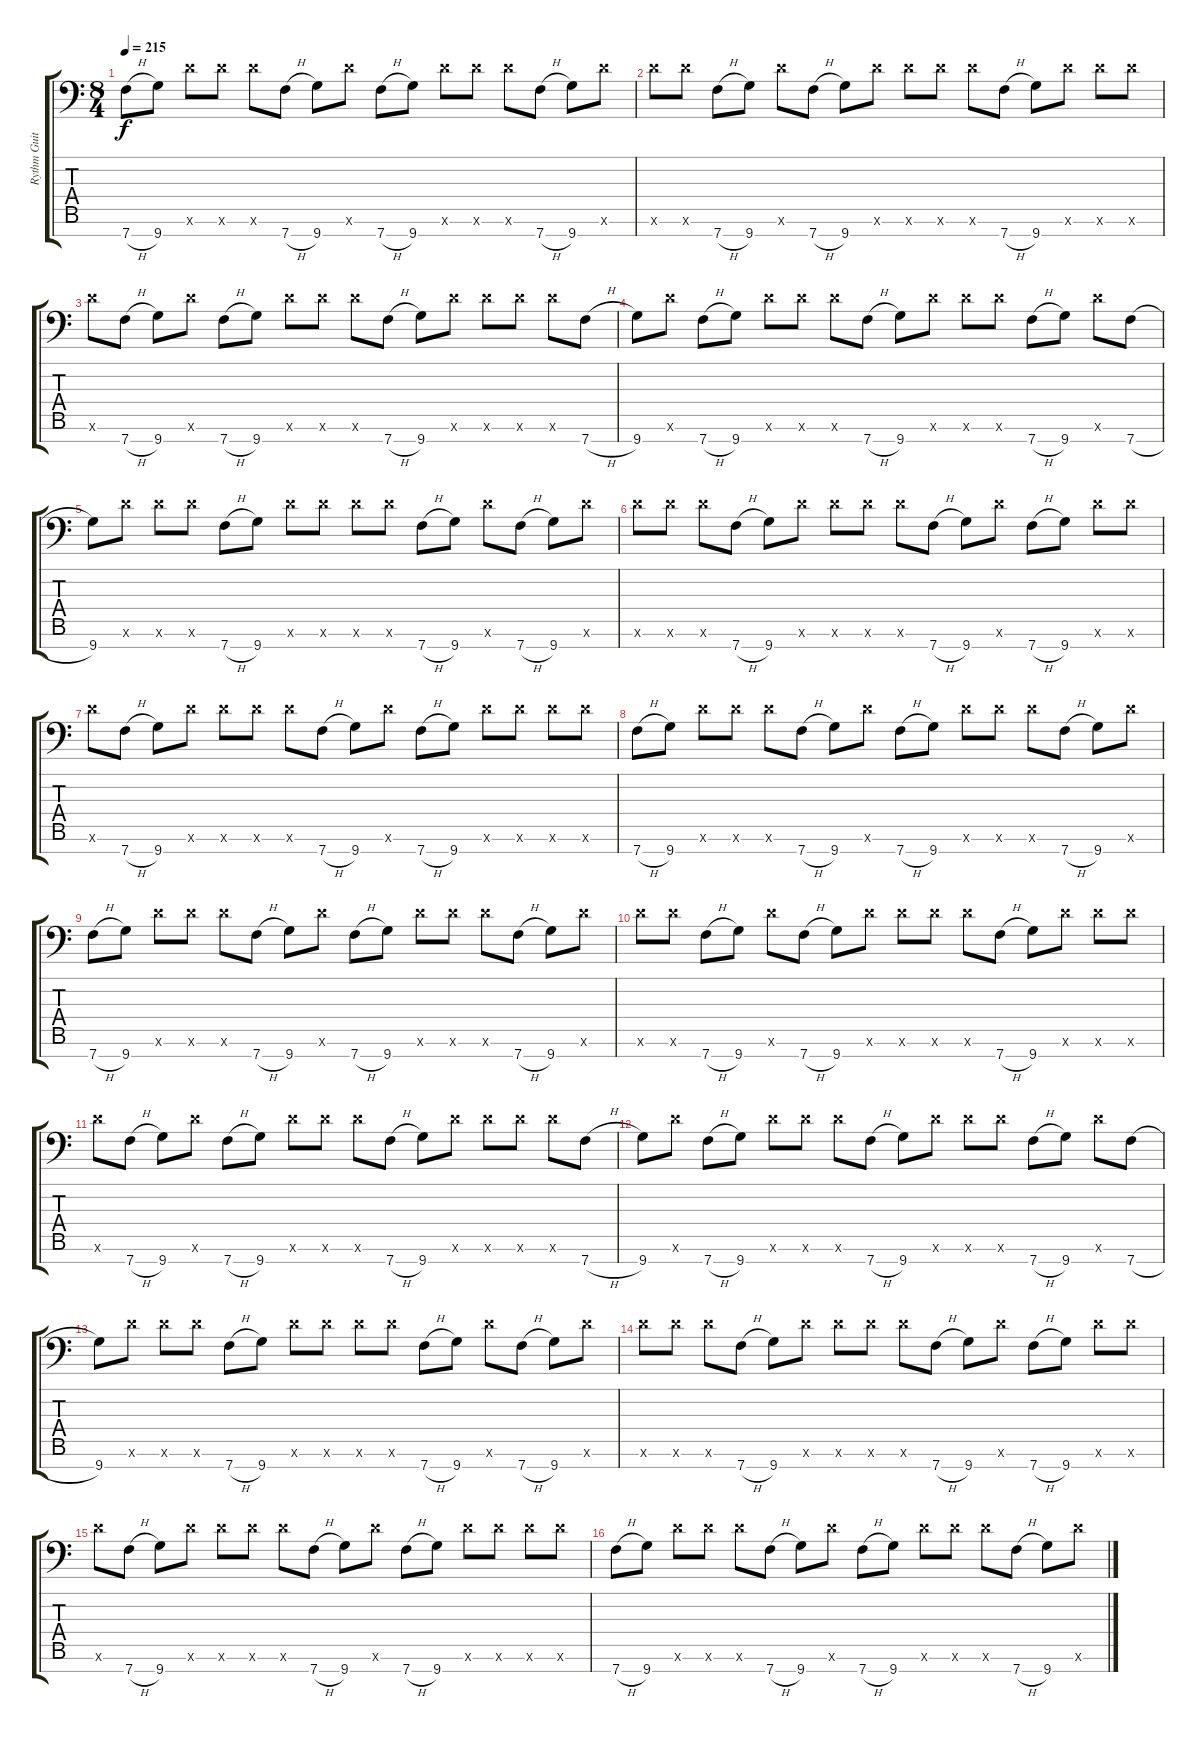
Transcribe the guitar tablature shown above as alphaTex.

\track ("Rythm Guitar #2" "Rythm Guit") {instrument distortionguitar}
\staff {score tabs}
\tuning (Eb4 Bb3 F3 Eb3 Bb2 F2 Bb1) {hide}
\ts (8 4)
\tempo 215
\clef f4
\ks c
7.7{h}.8{dy f volume 10} 9.7.8 9.6{x}.8 9.6{x}.8 9.6{x}.8 7.7{h}.8 9.7.8 9.6{x}.8 7.7{h}.8 9.7.8 9.6{x}.8 9.6{x}.8 9.6{x}.8 7.7{h}.8 9.7.8 9.6{x}.8 |
9.6{x}.8 9.6{x}.8 7.7{h}.8 9.7.8 9.6{x}.8 7.7{h}.8 9.7.8 9.6{x}.8 9.6{x}.8 9.6{x}.8 9.6{x}.8 7.7{h}.8 9.7.8 9.6{x}.8 9.6{x}.8 9.6{x}.8 |
9.6{x}.8{volume 9} 7.7{h}.8 9.7.8 9.6{x}.8 7.7{h}.8 9.7.8 9.6{x}.8 9.6{x}.8 9.6{x}.8 7.7{h}.8 9.7.8 9.6{x}.8 9.6{x}.8 9.6{x}.8 9.6{x}.8 7.7{h}.8 |
9.7.8 9.6{x}.8 7.7{h}.8 9.7.8 9.6{x}.8 9.6{x}.8 9.6{x}.8 7.7{h}.8 9.7.8 9.6{x}.8 9.6{x}.8 9.6{x}.8 7.7{h}.8 9.7.8 9.6{x}.8 7.7{h}.8 |
9.7.8{volume 6} 9.6{x}.8 9.6{x}.8 9.6{x}.8 7.7{h}.8 9.7.8 9.6{x}.8 9.6{x}.8 9.6{x}.8 9.6{x}.8 7.7{h}.8 9.7.8 9.6{x}.8 7.7{h}.8 9.7.8 9.6{x}.8 |
9.6{x}.8 9.6{x}.8 9.6{x}.8 7.7{h}.8 9.7.8 9.6{x}.8 9.6{x}.8 9.6{x}.8 9.6{x}.8 7.7{h}.8 9.7.8 9.6{x}.8 7.7{h}.8 9.7.8 9.6{x}.8 9.6{x}.8 |
9.6{x}.8{volume 5} 7.7{h}.8 9.7.8 9.6{x}.8 9.6{x}.8 9.6{x}.8 9.6{x}.8 7.7{h}.8 9.7.8 9.6{x}.8 7.7{h}.8 9.7.8 9.6{x}.8 9.6{x}.8 9.6{x}.8 9.6{x}.8 |
7.7{h}.8 9.7.8 9.6{x}.8 9.6{x}.8 9.6{x}.8 7.7{h}.8 9.7.8 9.6{x}.8 7.7{h}.8 9.7.8 9.6{x}.8 9.6{x}.8 9.6{x}.8 7.7{h}.8 9.7.8 9.6{x}.8 |
7.7{h}.8{volume 4} 9.7.8 9.6{x}.8 9.6{x}.8 9.6{x}.8 7.7{h}.8 9.7.8 9.6{x}.8 7.7{h}.8 9.7.8 9.6{x}.8 9.6{x}.8 9.6{x}.8 7.7{h}.8 9.7.8 9.6{x}.8 |
9.6{x}.8 9.6{x}.8 7.7{h}.8 9.7.8 9.6{x}.8 7.7{h}.8 9.7.8 9.6{x}.8 9.6{x}.8 9.6{x}.8 9.6{x}.8 7.7{h}.8 9.7.8 9.6{x}.8 9.6{x}.8 9.6{x}.8 |
9.6{x}.8{volume 3} 7.7{h}.8 9.7.8 9.6{x}.8 7.7{h}.8 9.7.8 9.6{x}.8 9.6{x}.8 9.6{x}.8 7.7{h}.8 9.7.8 9.6{x}.8 9.6{x}.8 9.6{x}.8 9.6{x}.8 7.7{h}.8 |
9.7.8 9.6{x}.8 7.7{h}.8 9.7.8 9.6{x}.8 9.6{x}.8 9.6{x}.8 7.7{h}.8 9.7.8 9.6{x}.8 9.6{x}.8 9.6{x}.8 7.7{h}.8 9.7.8 9.6{x}.8 7.7{h}.8 |
9.7.8{volume 2} 9.6{x}.8 9.6{x}.8 9.6{x}.8 7.7{h}.8 9.7.8 9.6{x}.8 9.6{x}.8 9.6{x}.8 9.6{x}.8 7.7{h}.8 9.7.8 9.6{x}.8 7.7{h}.8 9.7.8 9.6{x}.8 |
9.6{x}.8 9.6{x}.8 9.6{x}.8 7.7{h}.8 9.7.8 9.6{x}.8 9.6{x}.8 9.6{x}.8 9.6{x}.8 7.7{h}.8 9.7.8 9.6{x}.8 7.7{h}.8 9.7.8 9.6{x}.8 9.6{x}.8 |
9.6{x}.8{volume 0} 7.7{h}.8 9.7.8 9.6{x}.8 9.6{x}.8 9.6{x}.8 9.6{x}.8 7.7{h}.8 9.7.8 9.6{x}.8 7.7{h}.8 9.7.8 9.6{x}.8 9.6{x}.8 9.6{x}.8 9.6{x}.8 |
7.7{h}.8 9.7.8 9.6{x}.8 9.6{x}.8 9.6{x}.8 7.7{h}.8 9.7.8 9.6{x}.8 7.7{h}.8 9.7.8 9.6{x}.8 9.6{x}.8 9.6{x}.8 7.7{h}.8 9.7.8 9.6{x}.8
